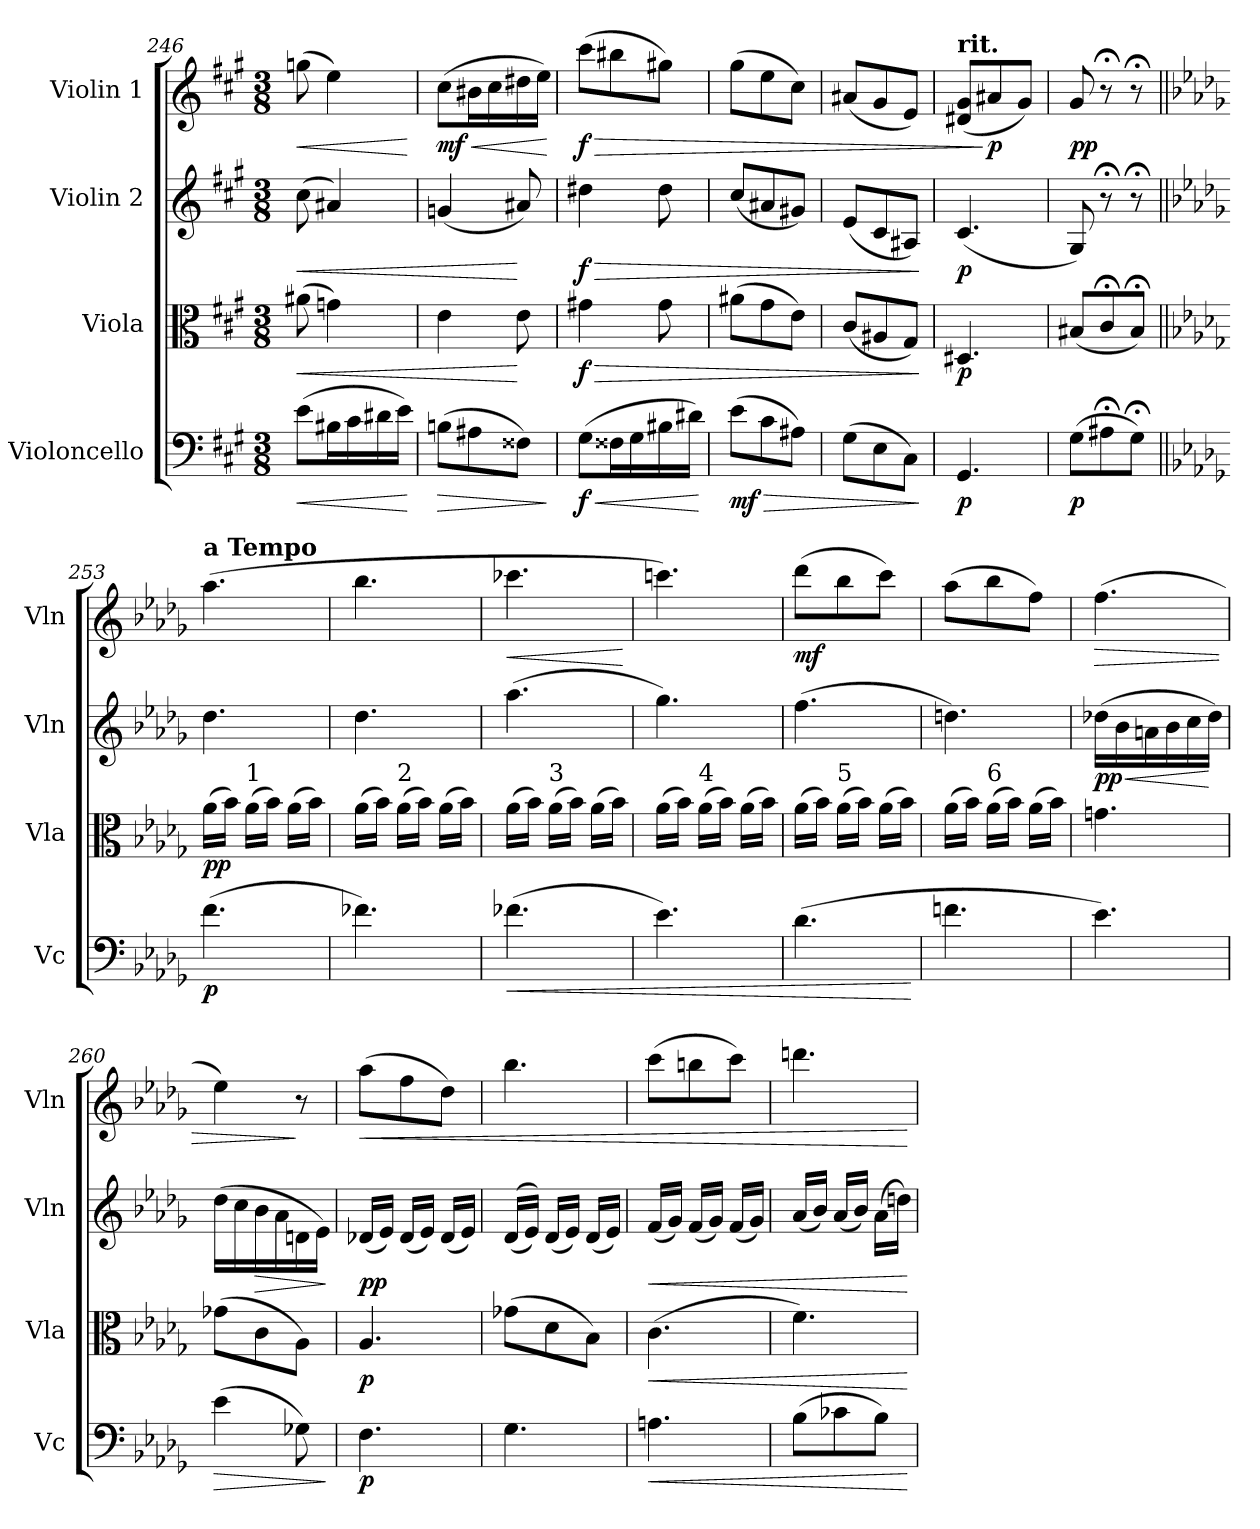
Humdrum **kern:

**kern	**dynam	**kern	**dynam	**kern	**dynam	**kern	**dynam
*part4	*part4	*part3	*part3	*part2	*part2	*part1	*part1
*staff4	*staff4	*staff3	*staff3	*staff2	*staff2	*staff1	*staff1
*I"Violoncello	*	*I"Viola	*	*I"Violin 2	*	*I"Violin 1	*
*I'Vc	*	*I'Vla	*	*I'Vln	*	*I'Vln	*
*clefF4	*	*clefC3	*	*clefG2	*	*clefG2	*
*k[f#c#g#]	*	*k[f#c#g#]	*	*k[f#c#g#]	*	*k[f#c#g#]	*
*M3/8	*	*M3/8	*	*M3/8	*	*M3/8	*
=246	=246	=246	=246	=246	=246	=246	=246
!	!LO:HP:b	!	!LO:HP:b	!	!LO:HP:b	!	!LO:HP:b
(>8e\L	<	(>8a#X\	<	(>8cc#\	<	(>8ggn\	<
16B#X\L	.	4gn\)	.	4a#X/)	.	4ee\)	.
16c#\	.	.	.	.	.	.	.
16d#X\	.	.	.	.	.	.	.
16e\JJ)	.	.	.	.	.	.	.
.	[	.	.	.	.	.	[
=247	=247	=247	=247	=247	=247	=247	=247
!	!LO:HP:b	!	!	!	!	!	!LO:HP:b
!	!	!	!	!	!	!	!LO:DY:n=1:b
(>8Bn\L	>	4e\	.	(<4gn/	.	(>8cc#\L	< mf
8A#X\	.	.	.	.	.	16b#X\L	.
.	.	.	.	.	.	16cc#\	.
8F##X\J)	.	8e\	[	8a#X/)	[	16dd#X\	.
.	.	.	.	.	.	16ee\JJ)	.
.	]	.	.	.	.	.	[
=248	=248	=248	=248	=248	=248	=248	=248
!	!LO:HP:b	!	!LO:HP:b	!	!LO:HP:b	!	!LO:HP:b
!	!LO:DY:n=1:b	!	!LO:DY:n=1:b	!	!LO:DY:n=1:b	!	!LO:DY:n=1:b
(>8G#\L	< f	4g#X\	> f	4dd#X\	> f	(>8ccc#\L	> f
16F##X\L	.	.	.	.	.	8bb#X\	.
16G#\	.	.	.	.	.	.	.
16B#X\	.	8g#\	.	8dd#\	.	8gg#X\J)	.
16d#X\JJ)	.	.	.	.	.	.	.
.	[	.	.	.	.	.	.
=249	=249	=249	=249	=249	=249	=249	=249
!	!LO:HP:b	!	!	!	!	!	!
!	!LO:DY:n=1:b	!	!	!	!	!	!
(>8e\L	> mf	(>8a#X\L	.	(<8cc#/L	.	(>8gg#\L	.
8c#\	.	8g#\	.	8a#X/	.	8ee\	.
8A#X\J)	.	8e\J)	.	8g#X/J)	.	8cc#\J)	.
=250	=250	=250	=250	=250	=250	=250	=250
(>8G#\L	.	(<8c#/L	.	(<8e/L	.	(<8a#X/L	.
8E\	.	8A#X/	.	8c#/	.	8g#/	.
8C#\J)	.	8G#/J)	.	8A#X/J)	.	8e/J)	.
.	]	.	]	.	]	.	.
=251	=251	=251	=251	=251	=251	=251	=251
!	!	!	!	!	!	!LO:TX:a:B:t=rit.	!
!	!LO:DY:b	!	!LO:DY:b	!	!LO:DY:b	!	!
4.GG#/	p	4.D#X/	p	(<4.c#/	p	(<8d#X/ 8g#/L	.
!	!	!	!	!	!	!	!LO:DY:n=1:b
.	.	.	.	.	.	8a#X/	] p
.	.	.	.	.	.	8g#/J)	.
=252	=252	=252	=252	=252	=252	=252	=252
!	!LO:DY:b	!	!	!	!	!	!LO:DY:b
(>8G#\L	p	(<8B#X/L	.	8G#/)	.	8g#/	pp
8A#X;<\	.	8c#;</	.	8r;<	.	8r;<	.
8G#;<\J)	.	8B#;</J)	.	8r;<	.	8r;<	.
!!LO:LB:g=z
=253||	=253||	=253||	=253||	=253||	=253||	=253||	=253||
*k[b-e-a-d-g-]	*	*k[b-e-a-d-g-]	*	*k[b-e-a-d-g-]	*	*k[b-e-a-d-g-]	*
*	*	*	*	*	*	*MM35	*
!	!	!	!	!	!	!LO:TX:a:B:t=a Tempo	!
!	!LO:DY:b	!	!LO:DY:b	!	!LO:DY:b	!	!LO:DY:b
(>4.f\	p	(>16a-\LL	pp	4.dd-\	other-dynamics	(>4.aa-\	other-dynamics
.	.	16b-\JJ)	.	.	.	.	.
!	!	!LO:TX:a:t=1	!	!	!	!	!
.	.	(>16a-\LL	.	.	.	.	.
.	.	16b-\JJ)	.	.	.	.	.
.	.	(>16a-\LL	.	.	.	.	.
.	.	16b-\JJ)	.	.	.	.	.
=254	=254	=254	=254	=254	=254	=254	=254
4.f-X\)	.	(>16a-\LL	.	4.dd-\	.	4.bb-\	.
.	.	16b-\JJ)	.	.	.	.	.
!	!	!LO:TX:a:t=2	!	!	!	!	!
.	.	(>16a-\LL	.	.	.	.	.
.	.	16b-\JJ)	.	.	.	.	.
.	.	(>16a-\LL	.	.	.	.	.
.	.	16b-\JJ)	.	.	.	.	.
=255	=255	=255	=255	=255	=255	=255	=255
!	!LO:HP:b	!	!	!	!	!	!LO:HP:b
(>4.f-X\	<	(>16a-\LL	.	(>4.aa-\	.	4.ccc-X\	<
.	.	16b-\JJ)	.	.	.	.	.
!	!	!LO:TX:a:t=3	!	!	!	!	!
.	.	(>16a-\LL	.	.	.	.	.
.	.	16b-\JJ)	.	.	.	.	.
.	.	(>16a-\LL	.	.	.	.	.
.	.	16b-\JJ)	.	.	.	.	.
.	.	.	.	.	.	.	[
=256	=256	=256	=256	=256	=256	=256	=256
4.e-\)	.	(>16a-\LL	.	4.gg-\)	.	4.cccn\)	.
.	.	16b-\JJ)	.	.	.	.	.
!	!	!LO:TX:a:t=4	!	!	!	!	!
.	.	(>16a-\LL	.	.	.	.	.
.	.	16b-\JJ)	.	.	.	.	.
.	.	(>16a-\LL	.	.	.	.	.
.	.	16b-\JJ)	.	.	.	.	.
=257	=257	=257	=257	=257	=257	=257	=257
!	!	!	!	!	!	!	!LO:DY:b
(>4.d-\	.	(>16a-\LL	.	(>4.ff\	.	(>8ddd-\L	mf
.	.	16b-\JJ)	.	.	.	.	.
!	!	!LO:TX:a:t=5	!	!	!	!	!
.	.	(>16a-\LL	.	.	.	8bb-\	.
.	.	16b-\JJ)	.	.	.	.	.
.	.	(>16a-\LL	.	.	.	8ccc\J)	.
.	.	16b-\JJ)	.	.	.	.	.
.	[	.	.	.	.	.	.
=258	=258	=258	=258	=258	=258	=258	=258
4.fn\	.	(>16a-\LL	.	4.ddn\)	.	(>8aa-\L	.
.	.	16b-\JJ)	.	.	.	.	.
!	!	!LO:TX:a:t=6	!	!	!	!	!
.	.	(>16a-\LL	.	.	.	8bb-\	.
.	.	16b-\JJ)	.	.	.	.	.
.	.	(>16a-\LL	.	.	.	8ff\J)	.
.	.	16b-\JJ)	.	.	.	.	.
=259	=259	=259	=259	=259	=259	=259	=259
!	!	!	!	!	!LO:HP:b	!	!LO:HP:b
!	!	!	!	!	!LO:DY:n=1:b	!	!
4.e-\)	.	4.gn\	.	(>16dd-X\LL	< pp	(>4.ff\	>
.	.	.	.	16b-\	.	.	.
.	.	.	.	16an\	.	.	.
.	.	.	.	16b-\	.	.	.
.	.	.	.	16cc\	.	.	.
.	.	.	.	16dd-\JJ)	[	.	.
=260	=260	=260	=260	=260	=260	=260	=260
!	!LO:HP:b	!	!	!	!	!	!
(>4e-\	>	(>8g-X\L	.	(>16dd-\LL	.	4ee-\)	.
.	.	.	.	16cc\	.	.	.
!	!	!	!	!	!LO:HP:b	!	!
.	.	8c\	.	16b-\	>	.	.
.	.	.	.	16a-\	.	.	.
8G-X\)	.	8A-\J)	.	16dn\	.	8r	]
.	.	.	.	16e-\JJ)	.	.	.
.	]	.	.	.	]	.	.
=261	=261	=261	=261	=261	=261	=261	=261
!	!LO:DY:b	!	!LO:DY:b	!	!LO:DY:b	!	!LO:HP:b
!	!	!	!	!	!	!	!LO:DY:n=1:b
4.F\	p	4.A-/	p	(<16d-X/LL	pp	(>8aa-\L	< other-dynamics
.	.	.	.	16e-/JJ)	.	.	.
.	.	.	.	(<16d-/LL	.	8ff\	.
.	.	.	.	16e-/JJ)	.	.	.
.	.	.	.	(<16d-/LL	.	8dd-\J)	.
.	.	.	.	16e-/JJ)	.	.	.
=262	=262	=262	=262	=262	=262	=262	=262
4.G-\	.	(>8g-X\L	.	(<(<16d-/LL	.	4.bb-\	.
.	.	.	.	16e-/JJ))	.	.	.
.	.	8d-\	.	(<16d-/LL	.	.	.
.	.	.	.	16e-/JJ)	.	.	.
.	.	8B-\J)	.	(<16d-/LL	.	.	.
.	.	.	.	16e-/JJ)	.	.	.
=263	=263	=263	=263	=263	=263	=263	=263
!	!LO:HP:b	!	!LO:HP:b	!	!LO:HP:b	!	!
4.An\	<	(>4.c\	<	(<16f/LL	<	(>8ccc\L	.
.	.	.	.	16g-/JJ)	.	.	.
.	.	.	.	(<16f/LL	.	8bbn\	.
.	.	.	.	16g-/JJ)	.	.	.
.	.	.	.	(<16f/LL	.	8ccc\J)	.
.	.	.	.	16g-/JJ)	.	.	.
!!LO:LB:g=z
=264	=264	=264	=264	=264	=264	=264	=264
(>8B-\L	.	4.f\)	.	(<16a-/LL	.	4.dddn\	.
.	.	.	.	16b-/JJ)	.	.	.
8c-X\	.	.	.	(<16a-/LL	.	.	.
.	.	.	.	16b-/JJ)	.	.	.
8B-\J)	.	.	.	(>16a-\LL	.	.	.
.	.	.	.	16ddn\JJ)	.	.	.
.	[	.	[	.	[	.	[
=	=	=	=	=	=	=	=
*-	*-	*-	*-	*-	*-	*-	*-
